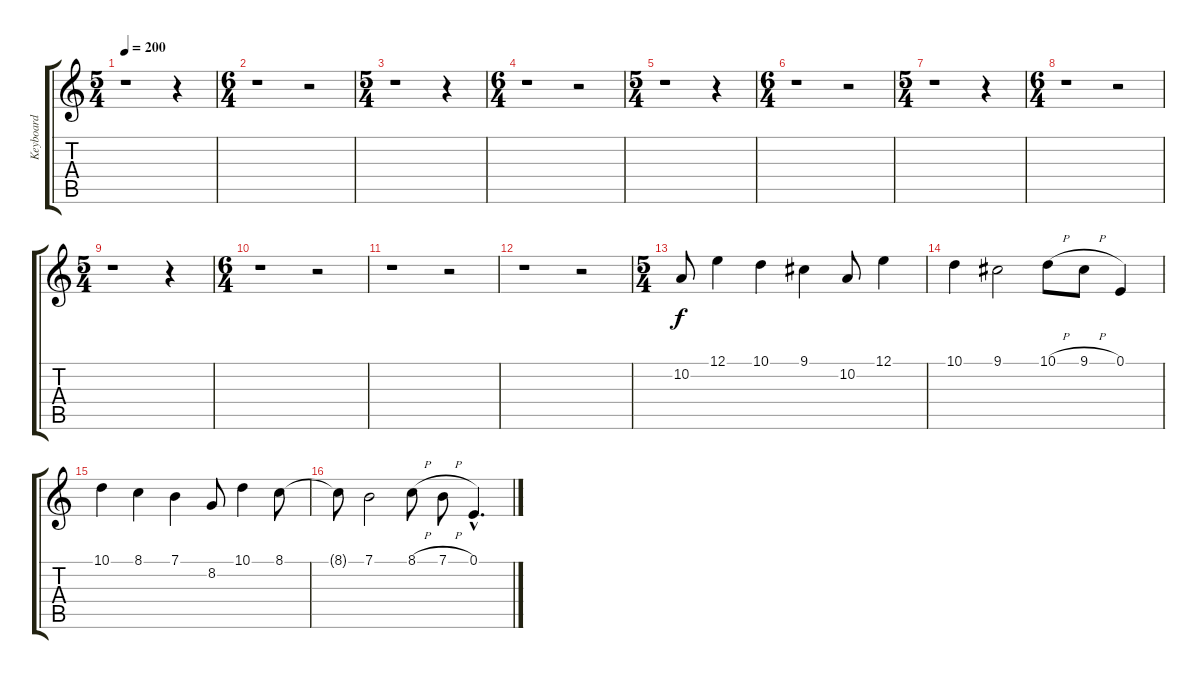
\track ("Keyboard" "Keyboard") {instrument fx5brightness}
\staff {score tabs}
\tuning (E4 B3 G3 D3 A2 E2) {hide}
\ts (5 4)
\tempo 200
\clef g2
\ks c
r.1{dy f} r.4 |
\ts (6 4)
r.1 r.2 |
\ts (5 4)
r.1 r.4 |
\ts (6 4)
r.1 r.2 |
\ts (5 4)
r.1 r.4 |
\ts (6 4)
r.1 r.2 |
\ts (5 4)
r.1 r.4 |
\ts (6 4)
r.1 r.2 |
\ts (5 4)
r.1 r.4 |
\ts (6 4)
r.1 r.2 |
r.1 r.2 |
r.1 r.2 |
\ts (5 4)
10.2.8 12.1.4 10.1.4 9.1.4 10.2.8 12.1.4 |
10.1.4 9.1.2 10.1{h}.8 9.1{h}.8 0.1.4 |
10.1.4 8.1.4 7.1.4 8.2.8 10.1.4 8.1.8 |
8.1{t}.8 7.1.2 8.1{h}.8 7.1{h}.8 0.1{hac}.4{d}
